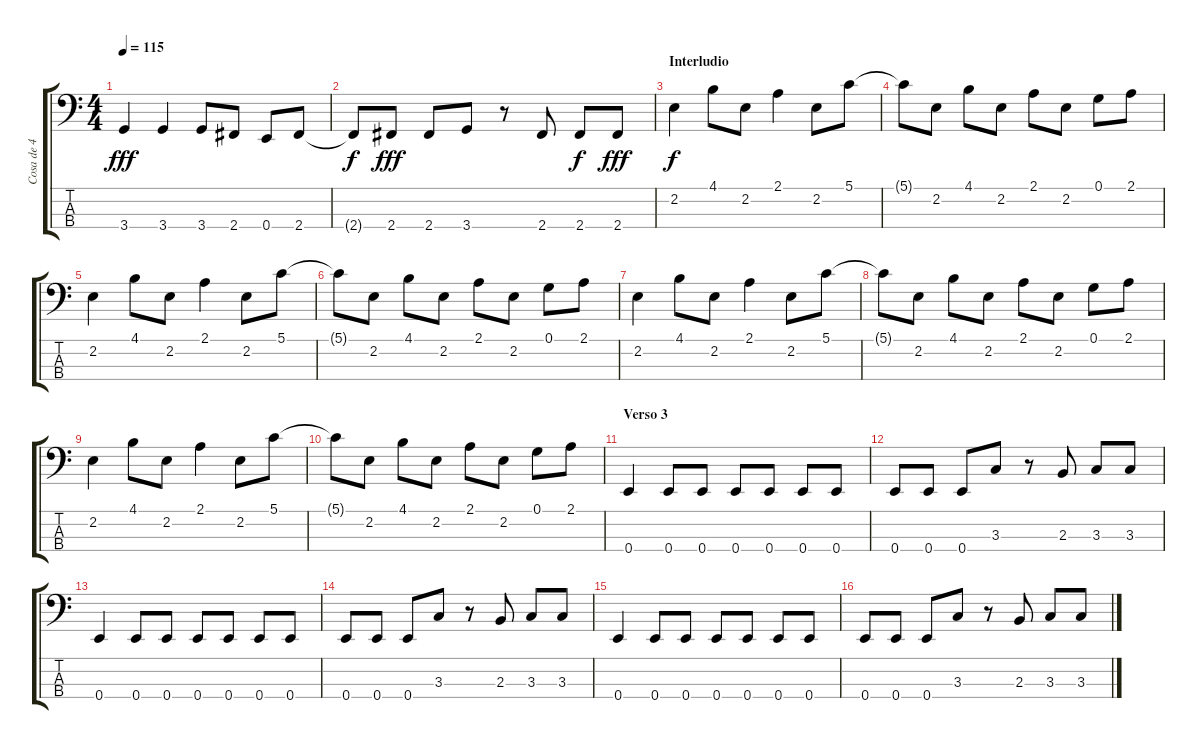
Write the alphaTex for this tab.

\track ("Cosa de 4 cuerdas" "Cosa de 4 ") {instrument electricbasspick}
\staff {score tabs}
\tuning (G2 D2 A1 E1) {hide}
\ts (4 4)
\tempo 115
\clef f4
\ks c
3.4.4{dy fff} 3.4.4 3.4.8 2.4.8 0.4.8 2.4.8 |
2.4{t}.8{dy f} 2.4.8{dy fff} 2.4.8 3.4.8 r.8 2.4.8 2.4.8{dy f} 2.4.8{dy fff} |
\section ("" "Interludio")
2.2.4{dy f} 4.1.8 2.2.8 2.1.4 2.2.8 5.1.8 |
5.1{t}.8 2.2.8 4.1.8 2.2.8 2.1.8 2.2.8 0.1.8 2.1.8 |
2.2.4 4.1.8 2.2.8 2.1.4 2.2.8 5.1.8 |
5.1{t}.8 2.2.8 4.1.8 2.2.8 2.1.8 2.2.8 0.1.8 2.1.8 |
2.2.4 4.1.8 2.2.8 2.1.4 2.2.8 5.1.8 |
5.1{t}.8 2.2.8 4.1.8 2.2.8 2.1.8 2.2.8 0.1.8 2.1.8 |
2.2.4 4.1.8 2.2.8 2.1.4 2.2.8 5.1.8 |
5.1{t}.8 2.2.8 4.1.8 2.2.8 2.1.8 2.2.8 0.1.8 2.1.8 |
\section ("" "Verso 3")
0.4.4 0.4.8 0.4.8 0.4.8 0.4.8 0.4.8 0.4.8 |
0.4.8 0.4.8 0.4.8 3.3.8 r.8 2.3.8 3.3.8 3.3.8 |
0.4.4 0.4.8 0.4.8 0.4.8 0.4.8 0.4.8 0.4.8 |
0.4.8 0.4.8 0.4.8 3.3.8 r.8 2.3.8 3.3.8 3.3.8 |
0.4.4 0.4.8 0.4.8 0.4.8 0.4.8 0.4.8 0.4.8 |
0.4.8 0.4.8 0.4.8 3.3.8 r.8 2.3.8 3.3.8 3.3.8
